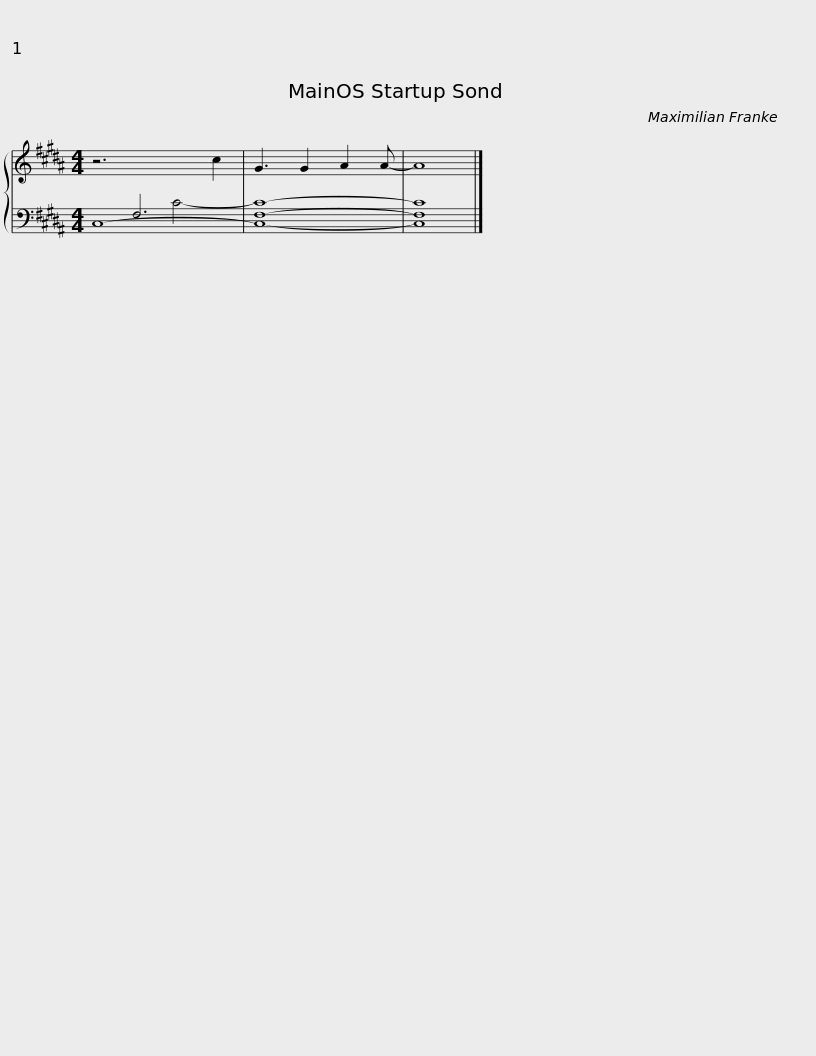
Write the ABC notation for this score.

X:1
%%score { 1 | ( 2 3 4 ) }
L:1/8
M:4/4
I:linebreak $
K:B
V:1 treble
V:2 bass
V:3 bass
V:4 bass
V:1
 z6 c2 | G3 G2 A2 A- | A8 |] %3
V:2
 C,8- | [C,F,C]8- | [C,F,C]8 |] %3
V:3
 x2 F,6- | x8 | x8 |] %3
V:4
 x4 C4- | x8 | x8 |] %3
